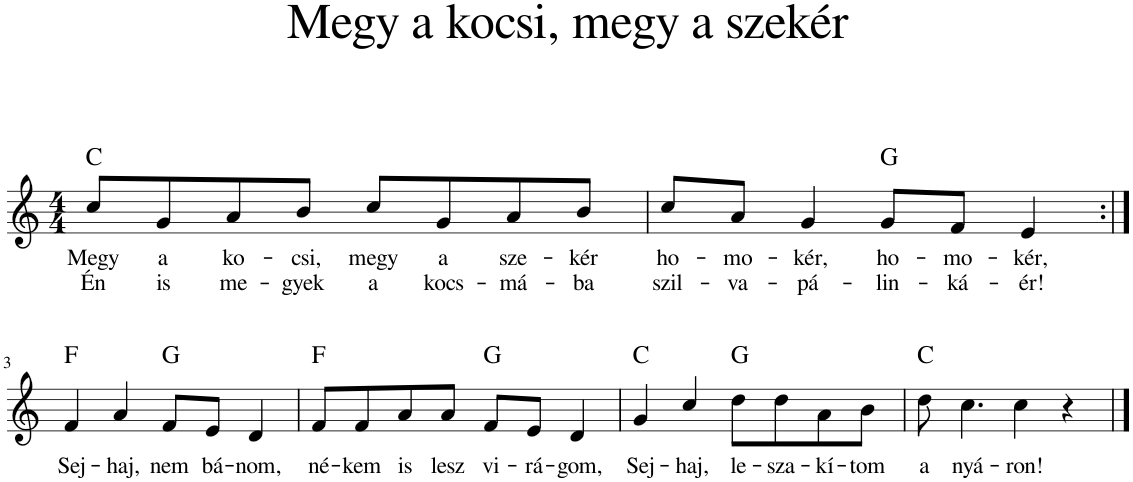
**kern	**text	**text	**harte
*part1	*part1	*part1	*part1
*staff1	*staff1	*staff1	*
*I"Piano	*	*	*
*I'Pno	*	*	*
*clefG2	*	*	*
*k[]	*	*	*
*M4/4	*	*	*
=1	=1	=1	=1
!	!LO:LY:b	!LO:LY:b	!
8cc/L	Megy	Én	C:maj
!	!LO:LY:b	!LO:LY:b	!
8g/	a	is	.
!	!LO:LY:b	!LO:LY:b	!
8a/	ko-	me-	.
!	!LO:LY:b	!LO:LY:b	!
8b/J	-csi,	-gyek	.
!	!LO:LY:b	!LO:LY:b	!
8cc/L	megy	a	.
!	!LO:LY:b	!LO:LY:b	!
8g/	a	kocs-	.
!	!LO:LY:b	!LO:LY:b	!
8a/	sze-	-má-	.
!	!LO:LY:b	!LO:LY:b	!
8b/J	-kér	-ba	.
=2	=2	=2	=2
!	!LO:LY:b	!LO:LY:b	!
8cc/L	ho-	szil-	.
!	!LO:LY:b	!LO:LY:b	!
8a/J	-mo-	-va-	.
!	!LO:LY:b	!LO:LY:b	!
4g/	-kér,	-pá-	.
!	!LO:LY:b	!LO:LY:b	!
8g/L	ho-	-lin-	G:maj
!	!LO:LY:b	!LO:LY:b	!
8f/J	-mo-	-ká-	.
!	!LO:LY:b	!LO:LY:b	!
4e/	-kér,	-ér!	.
!!LO:LB:g=z
=3:|!	=3:|!	=3:|!	=3:|!
!	!LO:LY:b	!	!
4f/	Sej-	.	F:maj
!	!LO:LY:b	!	!
4a/	-haj,	.	.
!	!LO:LY:b	!	!
8f/L	nem	.	G:maj
!	!LO:LY:b	!	!
8e/J	bá-	.	.
!	!LO:LY:b	!	!
4d/	-nom,	.	.
=4	=4	=4	=4
!	!LO:LY:b	!	!
8f/L	né-	.	F:maj
!	!LO:LY:b	!	!
8f/	-kem	.	.
!	!LO:LY:b	!	!
8a/	is	.	.
!	!LO:LY:b	!	!
8a/J	lesz	.	.
!	!LO:LY:b	!	!
8f/L	vi-	.	G:maj
!	!LO:LY:b	!	!
8e/J	-rá-	.	.
!	!LO:LY:b	!	!
4d/	-gom,	.	.
=5	=5	=5	=5
!	!LO:LY:b	!	!
4g/	Sej-	.	C:maj
!	!LO:LY:b	!	!
4cc/	-haj,	.	.
!	!LO:LY:b	!	!
8dd\L	le-	.	G:maj
!	!LO:LY:b	!	!
8dd\	-sza-	.	.
!	!LO:LY:b	!	!
8a\	-kí-	.	.
!	!LO:LY:b	!	!
8b\J	-tom	.	.
=6	=6	=6	=6
!	!LO:LY:b	!	!
8dd\	a	.	C:maj
!	!LO:LY:b	!	!
4.cc\	nyá-	.	.
!	!LO:LY:b	!	!
4cc\	-ron!	.	.
4r	.	.	.
==	==	==	==
*-	*-	*-	*-
